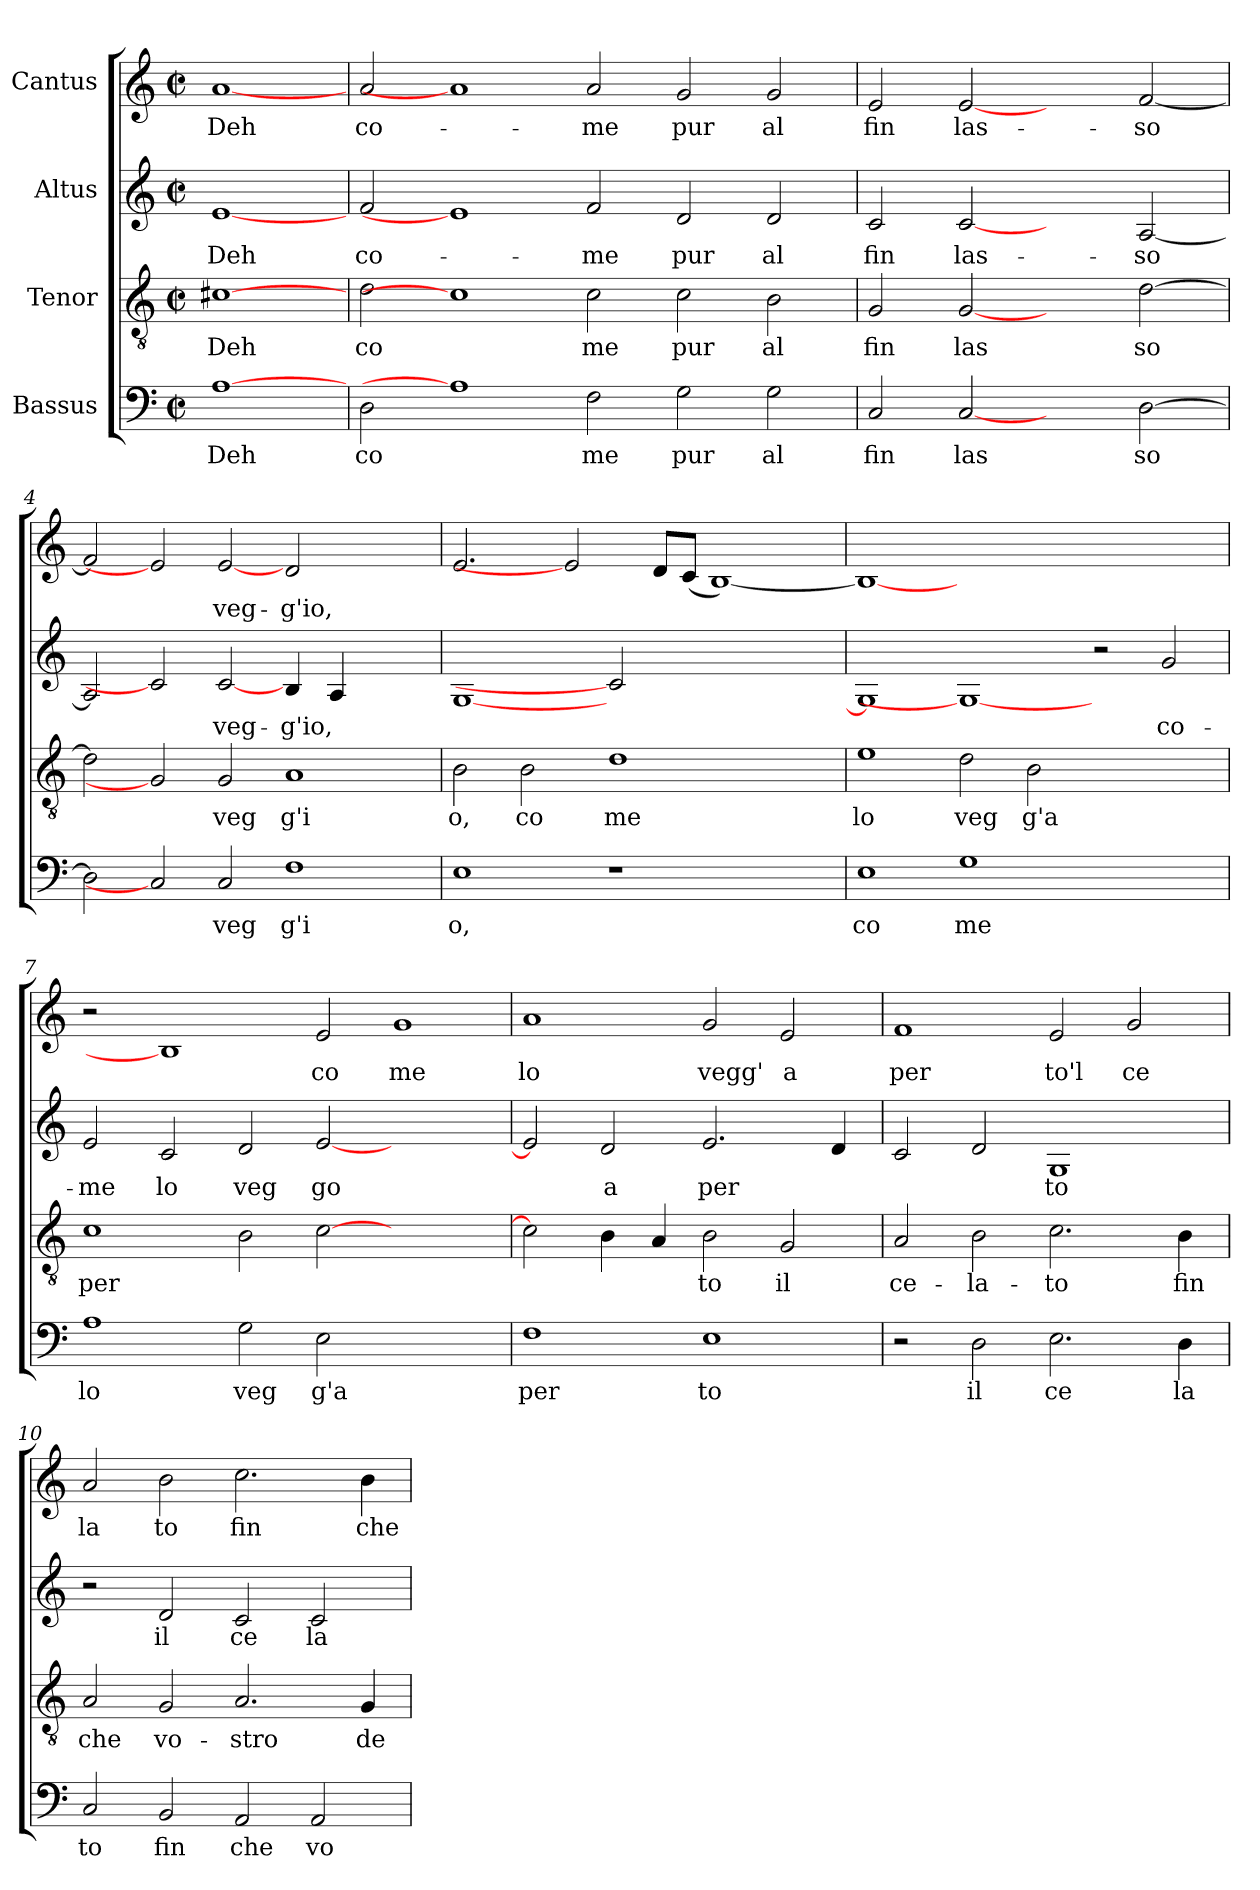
**kern	**text	**kern	**text	**kern	**text	**kern	**text
*part4	*part4	*part3	*part3	*part2	*part2	*part1	*part1
*staff4	*staff4	*staff3	*staff3	*staff2	*staff2	*staff1	*staff1
*I"Bassus	*	*I"Tenor	*	*I"Altus	*	*I"Cantus	*
!!LO:PB:g=z
*stria5	*	*stria5	*	*stria5	*	*stria5	*
*clefF4	*	*clefGv2	*	*clefG2	*	*clefG2	*
*k[]	*	*k[]	*	*k[]	*	*k[]	*
*C:	*	*C:	*	*C:	*	*C:	*
*M2/2	*	*M2/2	*	*M2/2	*	*M2/2	*
*met(c|)	*	*met(c|)	*	*met(c|)	*	*met(c|)	*
=1	=1	=1	=1	=1	=1	=1	=1
!	!LO:LY:b:cj	!	!LO:LY:b:cj	!	!LO:LY:b:cj	!	!LO:LY:b:cj
[1A	Deh	[1c#X	Deh	[1e	Deh	[1a	Deh
=2	=2	=2	=2	=2	=2	=2	=2
!	!LO:LY:b:cj	!	!LO:LY:b:cj	!	!LO:LY:b:cj	!	!LO:LY:b:cj
2D\	co	2d\	co	2f/	co-	2a/	co-
1A]	.	1c#]	.	1e]	.	1a]	.
!	!LO:LY:b:cj	!	!LO:LY:b:cj	!	!LO:LY:b:cj	!	!LO:LY:b:cj
2F\	me	2c\	me	2f/	-me	2a/	-me
!	!LO:LY:b:cj	!	!LO:LY:b:cj	!	!LO:LY:b:cj	!	!LO:LY:b:cj
2G\	pur	2c\	pur	2d/	pur	2g/	pur
!	!LO:LY:b:cj	!	!LO:LY:b:cj	!	!LO:LY:b:cj	!	!LO:LY:b:cj
2G\	al	2B\	al	2d/	al	2g/	al
=3	=3	=3	=3	=3	=3	=3	=3
!	!LO:LY:b:cj	!	!LO:LY:b:cj	!	!LO:LY:b:cj	!	!LO:LY:b:cj
2C/	fin	2G/	fin	2c/	fin	2e/	fin
!	!LO:LY:b:cj	!	!LO:LY:b:cj	!	!LO:LY:b:cj	!	!LO:LY:b:cj
[2C	las	[2G	las	[2c	las-	[2e	las-
2ryy	.	2ryy	.	2ryy	.	2ryy	.
!	!LO:LY:b:cj	!	!LO:LY:b:cj	!	!LO:LY:b:cj	!	!LO:LY:b:cj
[>2D\	so	[>2d\	so	[<2A/	-so	[<2f/	-so
=4	=4	=4	=4	=4	=4	=4	=4
!	!LO:LY:b:cj	!	!LO:LY:b:cj	!	!LO:LY:b:cj	!	!LO:LY:b:cj
2D\]	.	2d\]	.	2A/]	.	2f/]	.
2C]	.	2G]	.	2c]	.	2e]	.
!	!LO:LY:b:cj	!	!LO:LY:b:cj	!	!LO:LY:b:cj	!	!LO:LY:b:cj
2C/	veg	2G/	veg	[2c	veg-	[2e	veg-
!	!LO:LY:b:cj	!	!LO:LY:b:cj	!	!LO:LY:b:cj	!	!LO:LY:b:cj
1F	g'i	1A	g'i	4B/	-g'io,	2d/	-g'io,
!	!	!	!	!	!LO:LY:b:cj	!	!
.	.	.	.	4A/	.	.	.
.	.	.	.	2ryy	.	2ryy	.
=5	=5	=5	=5	=5	=5	=5	=5
!	!LO:LY:b:cj	!	!LO:LY:b:cj	!	!LO:LY:b:cj	!	!LO:LY:b:cj
1E	o,	2B\	o,	[<1G	.	2.e/	.
!	!	!	!LO:LY:b:cj	!	!	!	!
.	.	2B\	co	.	.	.	.
.	.	.	.	.	.	2e]	.
!	!	!	!LO:LY:b:cj	!	!	!	!
1r	.	1d	me	2c]	.	.	.
!	!	!	!	!	!	!	!LO:LY:b:cj
.	.	.	.	.	.	8d/L	.
!	!	!	!	!	!	!	!LO:LY:b:cj
.	.	.	.	.	.	(<8c/J	.
!	!	!	!	!	!	!	!LO:LY:b:cj
.	.	.	.	1ryy	.	[<1B)	.
2ryy	.	2ryy	.	.	.	.	.
=6	=6	=6	=6	=6	=6	=6	=6
!	!LO:LY:b:cj	!	!LO:LY:b:cj	!	!LO:LY:b:cj	!	!LO:LY:b:cj
1E	co	1e	lo	1G]	.	1B_	.
!	!LO:LY:b:cj	!	!LO:LY:b:cj	!	!	!	!
1G	me	2d\	veg	1G_	.	0ryy	.
!	!	!	!LO:LY:b:cj	!	!	!	!
.	.	2B\	g'a	.	.	.	.
1ryy	.	1ryy	.	2r	.	.	.
!	!	!	!	!	!LO:LY:b:cj	!	!
.	.	.	.	2g/	co-	.	.
!!LO:LB:g=z
=7	=7	=7	=7	=7	=7	=7	=7
!	!LO:LY:b:cj	!	!LO:LY:b:cj	!	!LO:LY:b:cj	!	!
1A	lo	1c	per-	2e/	-me	2r	.
!	!	!	!	!	!LO:LY:b:cj	!	!
.	.	.	.	2c/	lo	1B]	.
!	!LO:LY:b:cj	!	!LO:LY:b:cj	!	!LO:LY:b:cj	!	!
2G\	veg	2B\	--	2d/	veg	.	.
!	!LO:LY:b:cj	!	!LO:LY:b:cj	!	!LO:LY:b:cj	!	!LO:LY:b:cj
2E\	g'a	[>2c\	--	[<2e/	go	2e/	co
!	!	!	!	!	!	!	!LO:LY:b:cj
1ryy	.	1ryy	.	1ryy	.	1g	me
=8	=8	=8	=8	=8	=8	=8	=8
!	!LO:LY:b:cj	!	!LO:LY:b:cj	!	!LO:LY:b:cj	!	!LO:LY:b:cj
1F	per	2c\]	--	2e/]	.	1a	lo
!	!	!	!LO:LY:b:cj	!	!LO:LY:b:cj	!	!
.	.	4B\	--	2d/	a	.	.
!	!	!	!LO:LY:b:cj	!	!	!	!
.	.	4A/	--	.	.	.	.
!	!LO:LY:b:cj	!	!LO:LY:b:cj	!	!LO:LY:b:cj	!	!LO:LY:b:cj
1E	to	2B\	-to	2.e/	per	2g/	vegg'
!	!	!	!LO:LY:b:cj	!	!	!	!LO:LY:b:cj
.	.	2G/	il	.	.	2e/	a
!	!	!	!	!	!LO:LY:b:cj	!	!
.	.	.	.	4d/	.	.	.
=9	=9	=9	=9	=9	=9	=9	=9
!	!	!	!LO:LY:b:cj	!	!LO:LY:b:cj	!	!LO:LY:b:cj
2r	.	2A/	ce-	2c/	.	1f	per
!	!LO:LY:b:cj	!	!LO:LY:b:cj	!	!LO:LY:b:cj	!	!
2D\	il	2B\	-la-	2d/	.	.	.
!	!LO:LY:b:cj	!	!LO:LY:b:cj	!	!LO:LY:b:cj	!	!LO:LY:b:cj
2.E\	ce	2.c\	-to	1G	to	2e/	to'l
!	!	!	!	!	!	!	!LO:LY:b:cj
.	.	.	.	.	.	2g/	ce
!	!LO:LY:b:cj	!	!LO:LY:b:cj	!	!	!	!
4D\	la	4B\	fin	.	.	.	.
=10	=10	=10	=10	=10	=10	=10	=10
!	!LO:LY:b:cj	!	!LO:LY:b:cj	!	!	!	!LO:LY:b:cj
2C/	to	2A/	che	2r	.	2a/	la
!	!LO:LY:b:cj	!	!LO:LY:b:cj	!	!LO:LY:b:cj	!	!LO:LY:b:cj
2BB/	fin	2G/	vo-	2d/	il	2b\	to
!	!LO:LY:b:cj	!	!LO:LY:b:cj	!	!LO:LY:b:cj	!	!LO:LY:b:cj
2AA/	che	2.A/	-stro	2c/	ce	2.cc\	fin
!	!LO:LY:b:cj	!	!	!	!LO:LY:b:cj	!	!
2AA/	vo	.	.	2c/	la	.	.
!	!	!	!LO:LY:b:cj	!	!	!	!LO:LY:b:cj
.	.	4G/	de-	.	.	4b\	che
=	=	=	=	=	=	=	=
*-	*-	*-	*-	*-	*-	*-	*-
